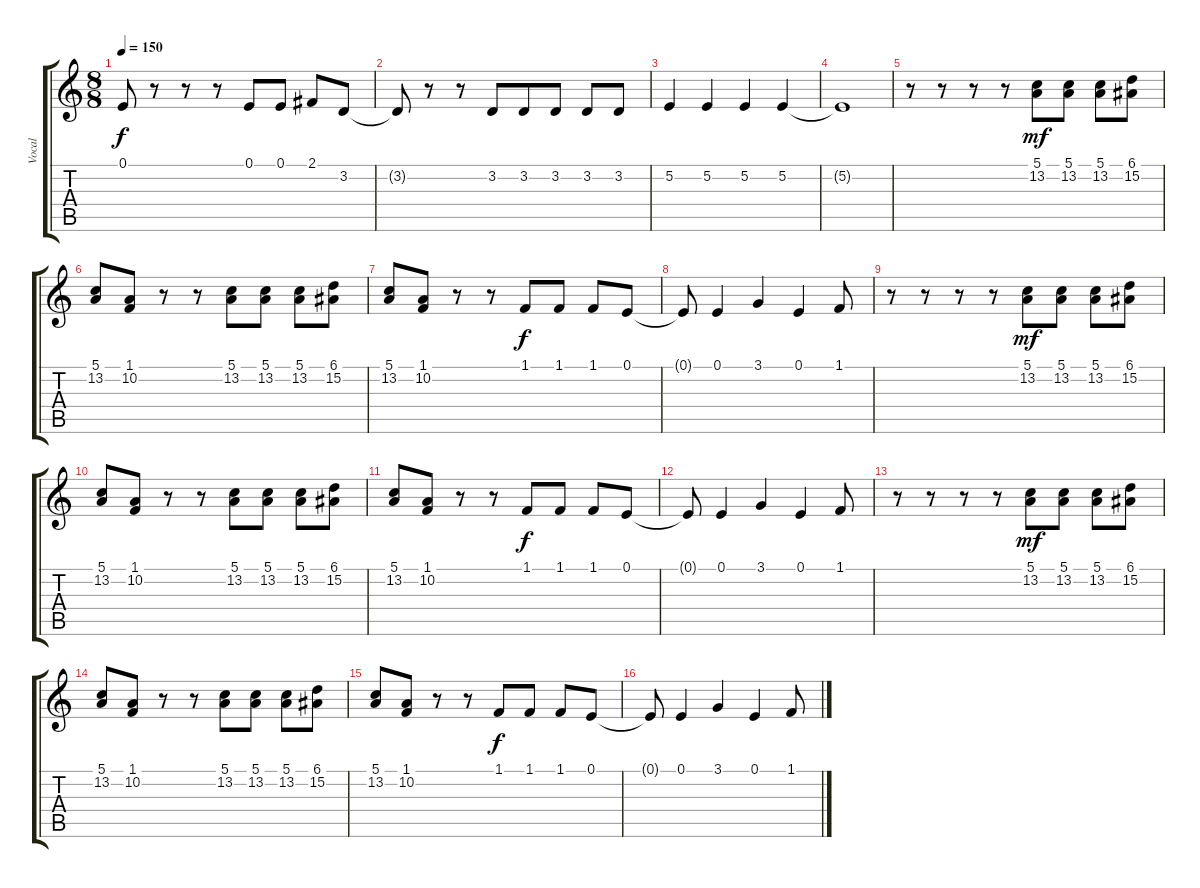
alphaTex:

\track ("Vocal" "Vocal") {instrument violin}
\staff {score tabs}
\tuning (E4 B3 G3 D3 A2 E2) {hide}
\ts (8 8)
\tempo 150
\clef g2
\ks c
0.1{t}.8{dy f} r.8 r.8 r.8 0.1.8 0.1.8 2.1.8 3.2.8 |
3.2{t}.8 r.8 r.8 3.2.8 3.2.8 3.2.8 3.2.8 3.2.8 |
5.2.4 5.2.4 5.2.4 5.2.4 |
5.2{t}.1 |
r.8 r.8 r.8 r.8 (5.1 13.2).8{dy mf} (5.1 13.2).8 (5.1 13.2).8 (6.1 15.2).8 |
(5.1 13.2).8 (1.1 10.2).8 r.8 r.8 (5.1 13.2).8 (5.1 13.2).8 (5.1 13.2).8 (6.1 15.2).8 |
(5.1 13.2).8 (1.1 10.2).8 r.8 r.8 1.1.8{dy f} 1.1.8 1.1.8 0.1.8 |
0.1{t}.8 0.1.4 3.1.4 0.1.4 1.1.8 |
r.8 r.8 r.8 r.8 (5.1 13.2).8{dy mf} (5.1 13.2).8 (5.1 13.2).8 (6.1 15.2).8 |
(5.1 13.2).8 (1.1 10.2).8 r.8 r.8 (5.1 13.2).8 (5.1 13.2).8 (5.1 13.2).8 (6.1 15.2).8 |
(5.1 13.2).8 (1.1 10.2).8 r.8 r.8 1.1.8{dy f} 1.1.8 1.1.8 0.1.8 |
0.1{t}.8 0.1.4 3.1.4 0.1.4 1.1.8 |
r.8 r.8 r.8 r.8 (5.1 13.2).8{dy mf} (5.1 13.2).8 (5.1 13.2).8 (6.1 15.2).8 |
(5.1 13.2).8 (1.1 10.2).8 r.8 r.8 (5.1 13.2).8 (5.1 13.2).8 (5.1 13.2).8 (6.1 15.2).8 |
(5.1 13.2).8 (1.1 10.2).8 r.8 r.8 1.1.8{dy f} 1.1.8 1.1.8 0.1.8 |
0.1{t}.8 0.1.4 3.1.4 0.1.4 1.1.8
